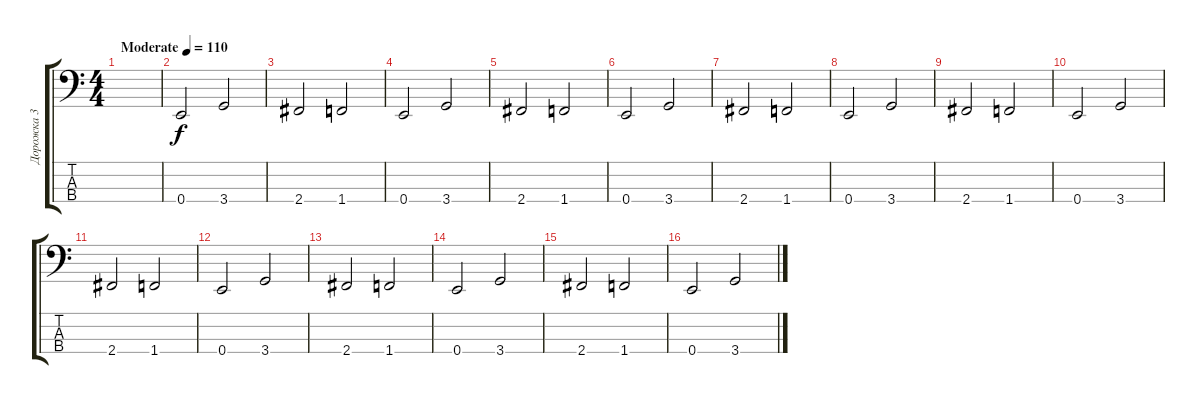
\track ("Дорожка 3" "Дорожка 3") {instrument electricbassfinger}
\staff {score tabs}
\tuning (G2 D2 A1 E1) {hide}
\ts (4 4)
\tempo (110 "Moderate")
\clef f4
\ks c
|
0.4.2 3.4.2 |
2.4.2 1.4.2 |
0.4.2 3.4.2 |
2.4.2 1.4.2 |
0.4.2 3.4.2 |
2.4.2 1.4.2 |
0.4.2 3.4.2 |
2.4.2 1.4.2 |
0.4.2 3.4.2 |
2.4.2 1.4.2 |
0.4.2 3.4.2 |
2.4.2 1.4.2 |
0.4.2 3.4.2 |
2.4.2 1.4.2 |
0.4.2 3.4.2
